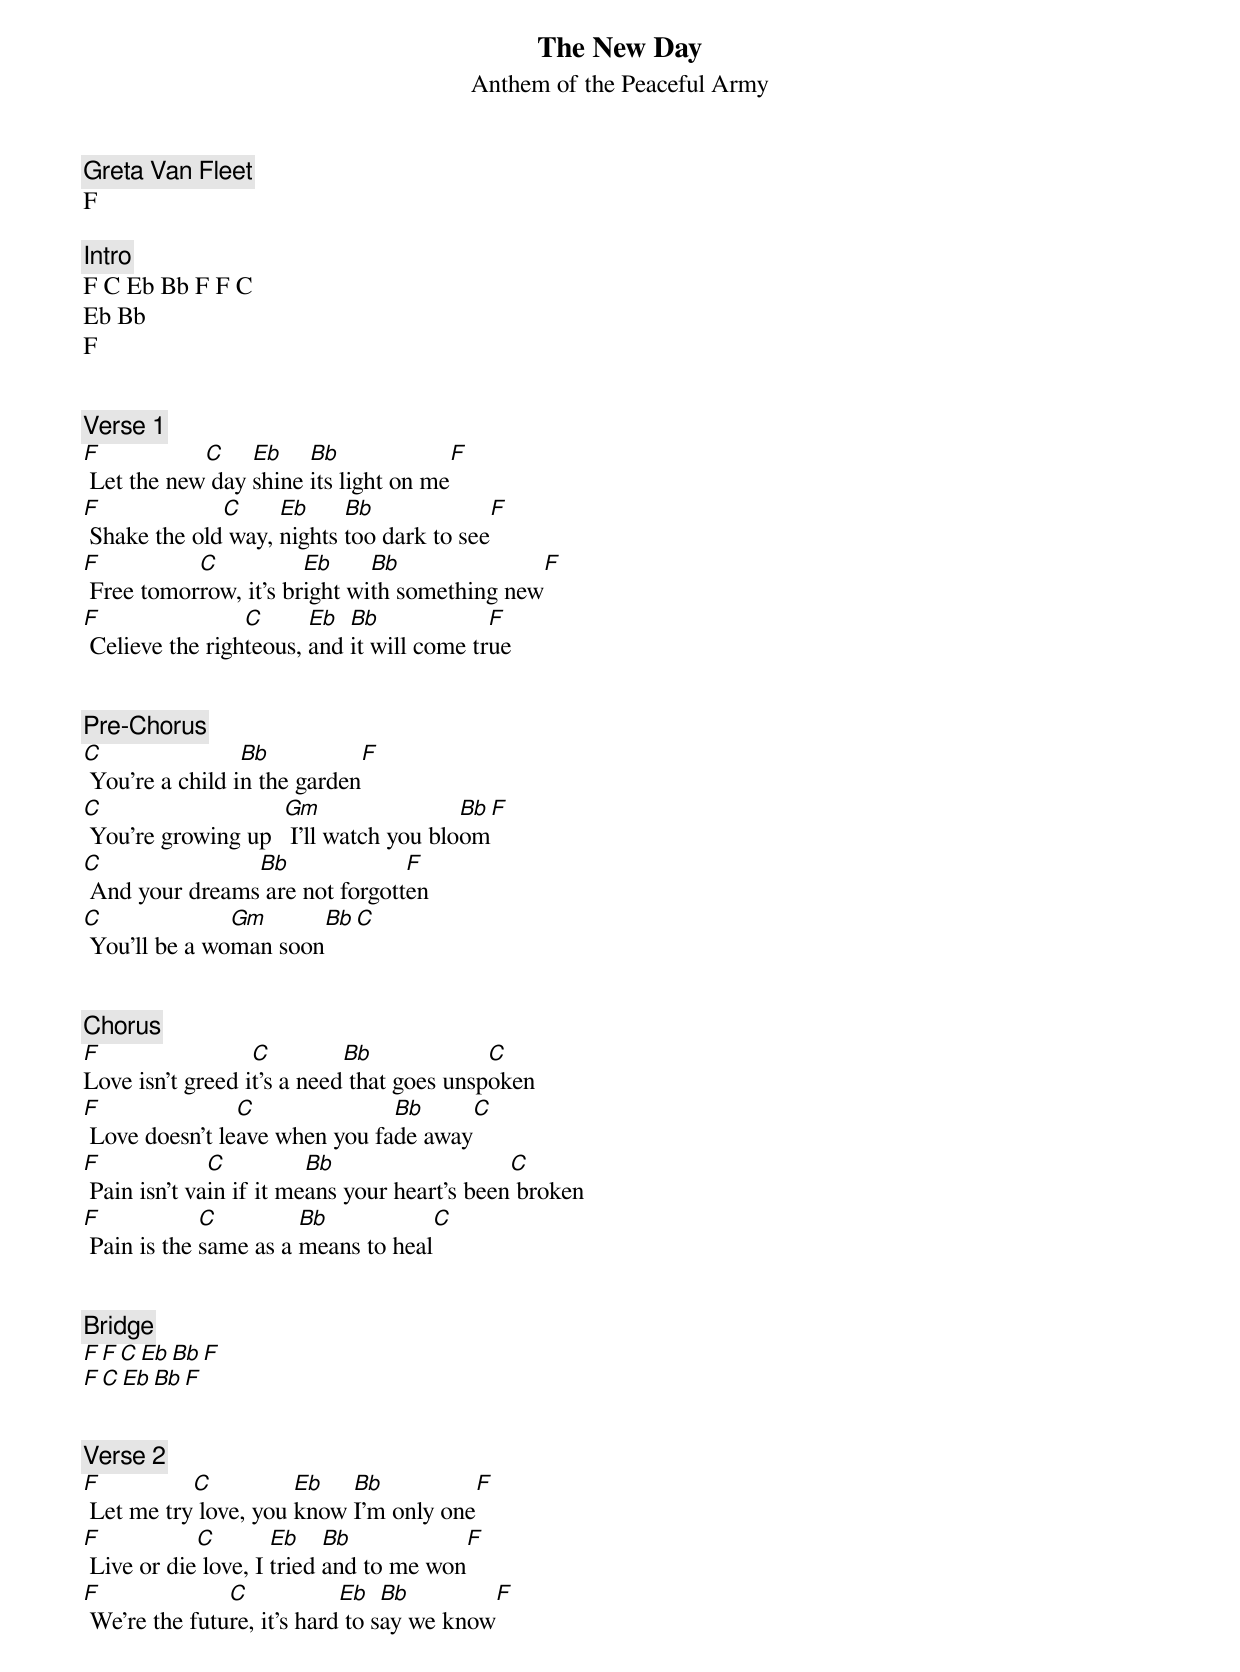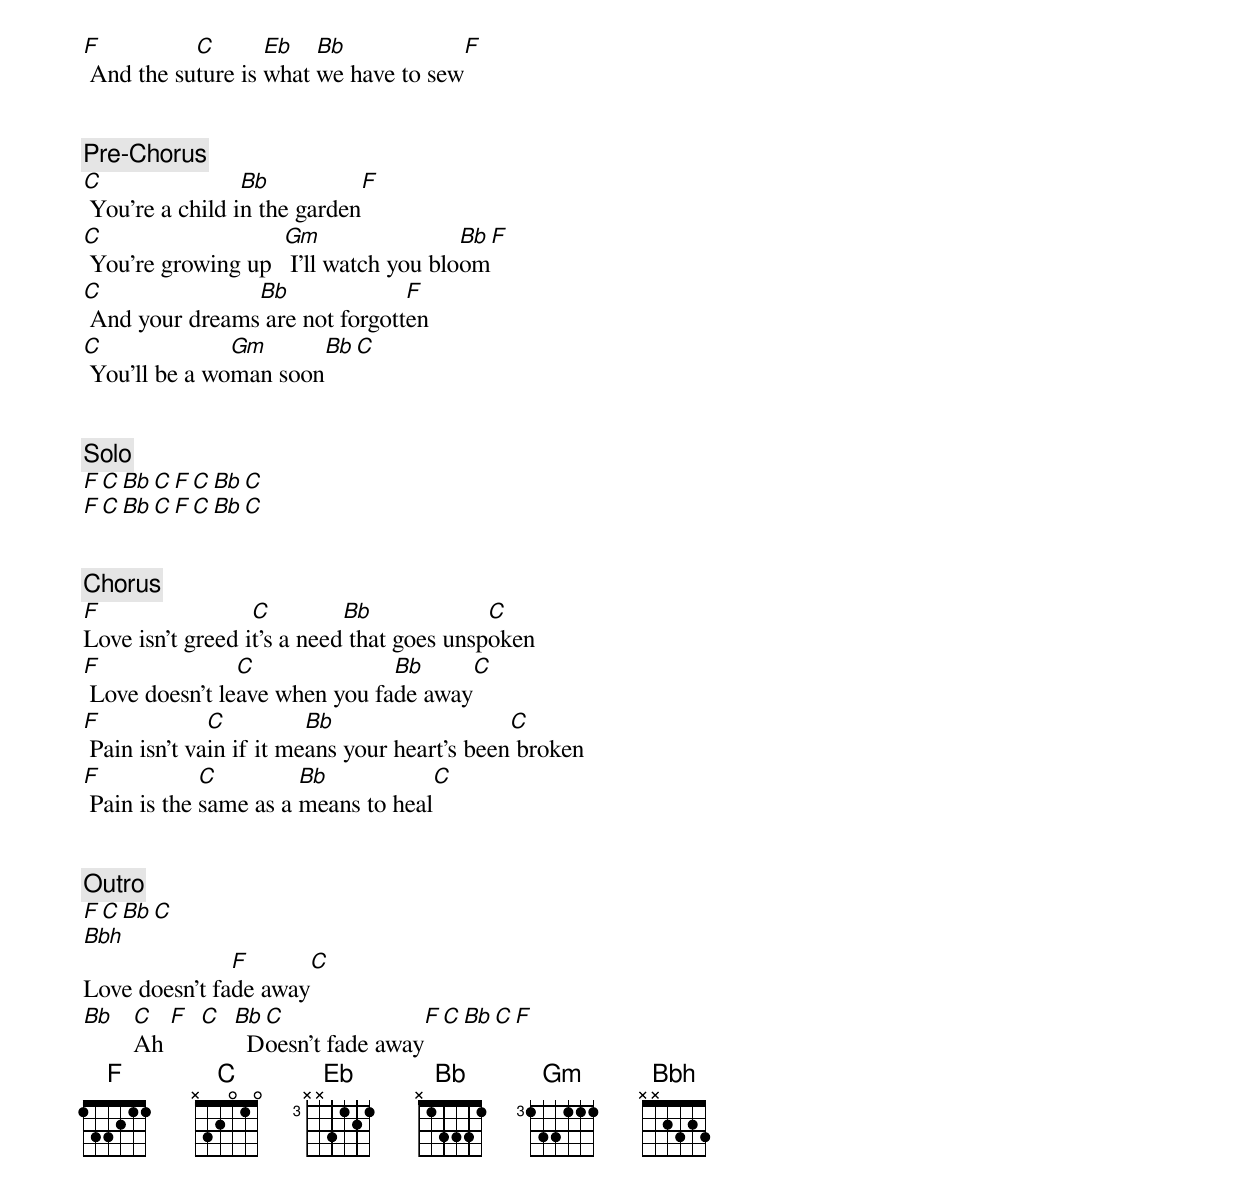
The New Day
Anthem of the Peaceful Army
Greta Van Fleet
F

[Intro]
F C Eb Bb F F C
Eb Bb
F


[Verse 1]
F           C    Eb    Bb             F
 Let the new day shine its light on me
F             C     Eb     Bb               F
 Shake the old way, nights too dark to see
F          C           Eb     Bb               F
 Free tomorrow, it's bright with something new
F                C      Eb  Bb             F
 Celieve the righteous, and it will come true


[Pre-Chorus]
C                Bb          F
 You're a child in the garden
C                   Gm                 Bb    F
 You're growing up   I'll watch you bloom
C               Bb              F
 And your dreams are not forgotten
C              Gm       Bb C
 You'll be a woman soon


[Chorus]
F                 C         Bb             C
Love isn't greed it's a need that goes unspoken
F               C              Bb        C
 Love doesn't leave when you fade away
F             C          Bb                   C
 Pain isn't vain if it means your heart's been broken
F            C         Bb            C
 Pain is the same as a means to heal


[Bridge]
F F C Eb Bb F
F C Eb Bb F


[Verse 2]
F          C          Eb   Bb           F
 Let me try love, you know I'm only one
F           C        Eb    Bb             F
 Live or die love, I tried and to me won
F              C            Eb   Bb          F
 We're the future, it's hard to say we know
F          C       Eb   Bb              F
 And the suture is what we have to sew


[Pre-Chorus]
C                Bb          F
 You're a child in the garden
C                   Gm                 Bb    F
 You're growing up   I'll watch you bloom
C               Bb              F
 And your dreams are not forgotten
C              Gm       Bb C
 You'll be a woman soon


[Solo]
F C Bb C F C Bb C
F C Bb C F C Bb C


[Chorus]
F                 C         Bb             C
Love isn't greed it's a need that goes unspoken
F               C              Bb        C
 Love doesn't leave when you fade away
F             C          Bb                   C
 Pain isn't vain if it means your heart's been broken
F            C         Bb            C
 Pain is the same as a means to heal


[Outro]
F C Bb C
Bbh
               F        C
Love doesn't fade away
Bb C  F C Bb C               F   C Bb C F
   Ah       Doesn't fade away
